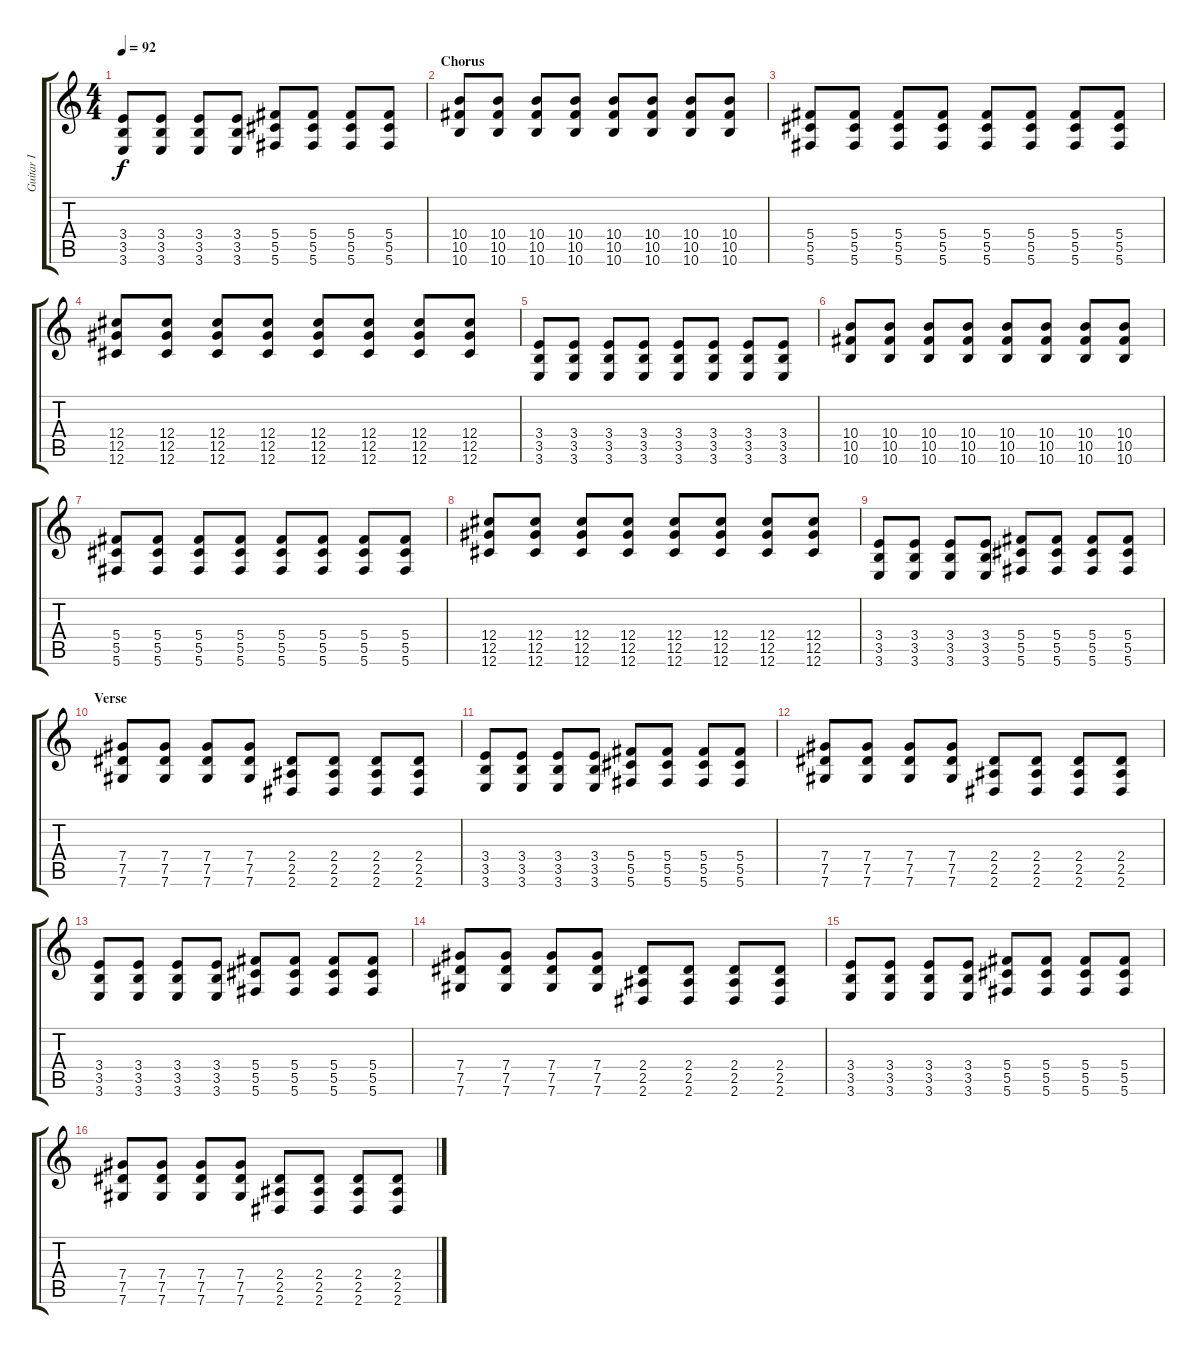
\track ("Guitar I" "Guitar I") {instrument distortionguitar}
\staff {score tabs}
\tuning (Eb4 Bb3 Gb3 Db3 Ab2 Db2) {hide}
\ts (4 4)
\tempo 92
\clef g2
\ks c
(3.4 3.5 3.6).8{dy f} (3.4 3.5 3.6).8 (3.4 3.5 3.6).8 (3.4 3.5 3.6).8 (5.4 5.5 5.6).8 (5.4 5.5 5.6).8 (5.4 5.5 5.6).8 (5.4 5.5 5.6).8 |
\section ("" "Chorus")
(10.4 10.5 10.6).8{instrument distortionguitar} (10.4 10.5 10.6).8 (10.4 10.5 10.6).8 (10.4 10.5 10.6).8 (10.4 10.5 10.6).8 (10.4 10.5 10.6).8 (10.4 10.5 10.6).8 (10.4 10.5 10.6).8 |
(5.4 5.5 5.6).8 (5.4 5.5 5.6).8 (5.4 5.5 5.6).8 (5.4 5.5 5.6).8 (5.4 5.5 5.6).8 (5.4 5.5 5.6).8 (5.4 5.5 5.6).8 (5.4 5.5 5.6).8 |
(12.4 12.5 12.6).8 (12.4 12.5 12.6).8 (12.4 12.5 12.6).8 (12.4 12.5 12.6).8 (12.4 12.5 12.6).8 (12.4 12.5 12.6).8 (12.4 12.5 12.6).8 (12.4 12.5 12.6).8 |
(3.4 3.5 3.6).8 (3.4 3.5 3.6).8 (3.4 3.5 3.6).8 (3.4 3.5 3.6).8 (3.4 3.5 3.6).8 (3.4 3.5 3.6).8 (3.4 3.5 3.6).8 (3.4 3.5 3.6).8 |
(10.4 10.5 10.6).8 (10.4 10.5 10.6).8 (10.4 10.5 10.6).8 (10.4 10.5 10.6).8 (10.4 10.5 10.6).8 (10.4 10.5 10.6).8 (10.4 10.5 10.6).8 (10.4 10.5 10.6).8 |
(5.4 5.5 5.6).8 (5.4 5.5 5.6).8 (5.4 5.5 5.6).8 (5.4 5.5 5.6).8 (5.4 5.5 5.6).8 (5.4 5.5 5.6).8 (5.4 5.5 5.6).8 (5.4 5.5 5.6).8 |
(12.4 12.5 12.6).8 (12.4 12.5 12.6).8 (12.4 12.5 12.6).8 (12.4 12.5 12.6).8 (12.4 12.5 12.6).8 (12.4 12.5 12.6).8 (12.4 12.5 12.6).8 (12.4 12.5 12.6).8 |
(3.4 3.5 3.6).8 (3.4 3.5 3.6).8 (3.4 3.5 3.6).8 (3.4 3.5 3.6).8 (5.4 5.5 5.6).8 (5.4 5.5 5.6).8 (5.4 5.5 5.6).8 (5.4 5.5 5.6).8 |
\section ("" "Verse")
(7.4 7.5 7.6).8{instrument overdrivenguitar} (7.4 7.5 7.6).8 (7.4 7.5 7.6).8 (7.4 7.5 7.6).8 (2.4 2.5 2.6).8 (2.4 2.5 2.6).8 (2.4 2.5 2.6).8 (2.4 2.5 2.6).8 |
(3.4 3.5 3.6).8 (3.4 3.5 3.6).8 (3.4 3.5 3.6).8 (3.4 3.5 3.6).8 (5.4 5.5 5.6).8 (5.4 5.5 5.6).8 (5.4 5.5 5.6).8 (5.4 5.5 5.6).8 |
(7.4 7.5 7.6).8 (7.4 7.5 7.6).8 (7.4 7.5 7.6).8 (7.4 7.5 7.6).8 (2.4 2.5 2.6).8 (2.4 2.5 2.6).8 (2.4 2.5 2.6).8 (2.4 2.5 2.6).8 |
(3.4 3.5 3.6).8 (3.4 3.5 3.6).8 (3.4 3.5 3.6).8 (3.4 3.5 3.6).8 (5.4 5.5 5.6).8 (5.4 5.5 5.6).8 (5.4 5.5 5.6).8 (5.4 5.5 5.6).8 |
(7.4 7.5 7.6).8 (7.4 7.5 7.6).8 (7.4 7.5 7.6).8 (7.4 7.5 7.6).8 (2.4 2.5 2.6).8 (2.4 2.5 2.6).8 (2.4 2.5 2.6).8 (2.4 2.5 2.6).8 |
(3.4 3.5 3.6).8 (3.4 3.5 3.6).8 (3.4 3.5 3.6).8 (3.4 3.5 3.6).8 (5.4 5.5 5.6).8 (5.4 5.5 5.6).8 (5.4 5.5 5.6).8 (5.4 5.5 5.6).8 |
(7.4 7.5 7.6).8 (7.4 7.5 7.6).8 (7.4 7.5 7.6).8 (7.4 7.5 7.6).8 (2.4 2.5 2.6).8 (2.4 2.5 2.6).8 (2.4 2.5 2.6).8 (2.4 2.5 2.6).8
